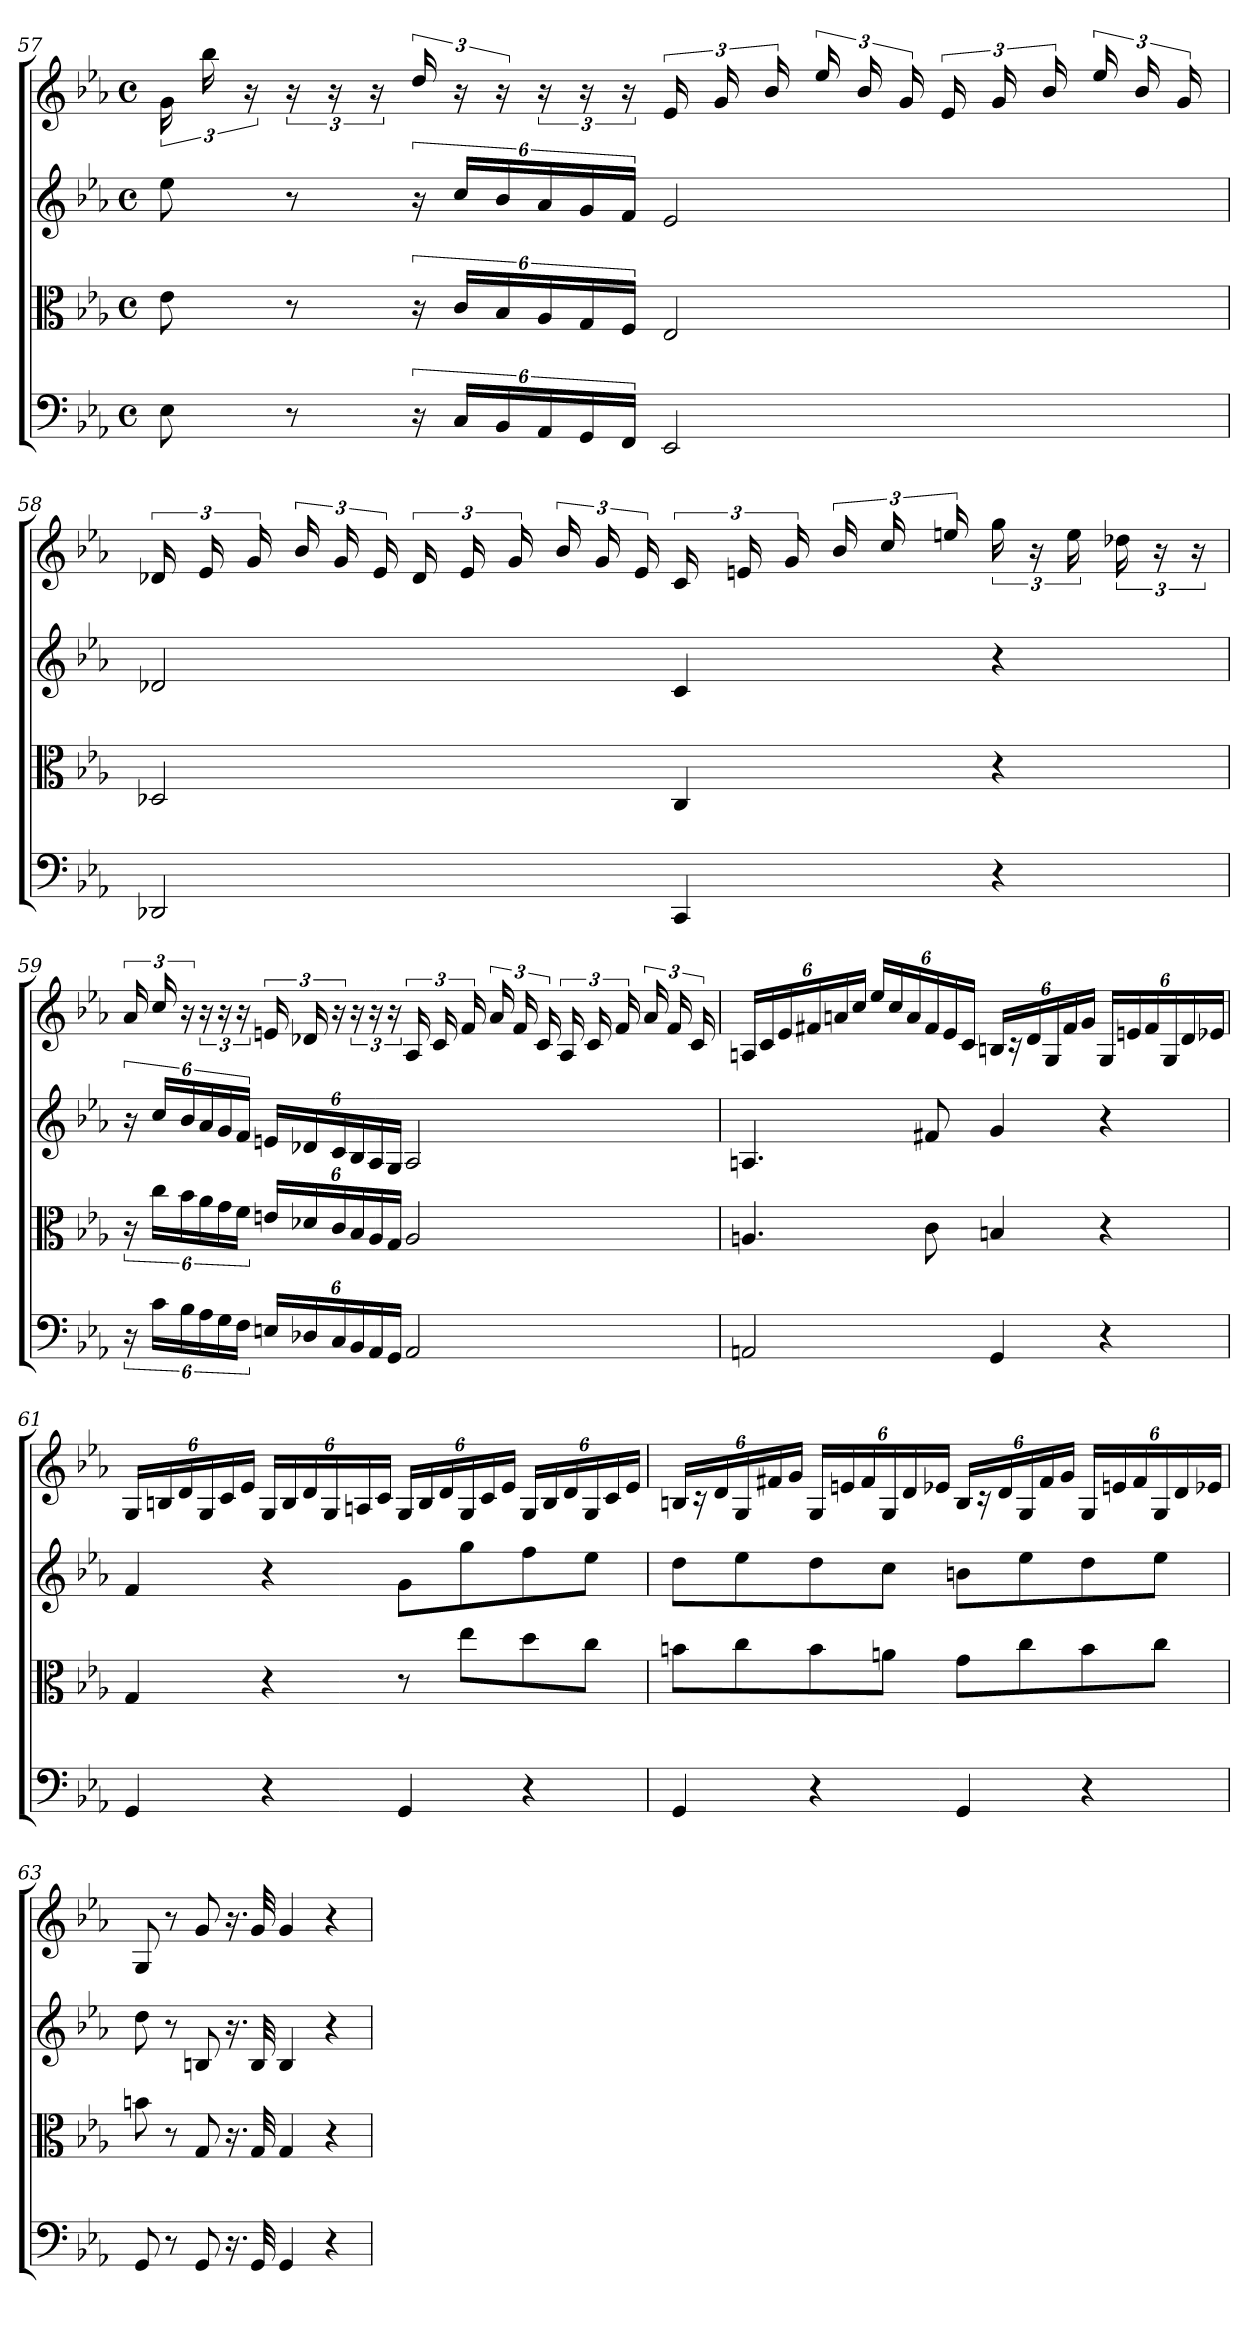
**kern	**kern	**kern	**kern
*part4	*part3	*part2	*part1
*staff4	*staff3	*staff2	*staff1
*clefF4	*clefC3	*clefG2	*clefG2
*k[b-e-a-]	*k[b-e-a-]	*k[b-e-a-]	*k[b-e-a-]
*c:	*c:	*c:	*c:
*M4/4	*M4/4	*M4/4	*M4/4
*met(c)	*met(c)	*met(c)	*met(c)
=57	=57	=57	=57
8E-\	8e-\	8ee-\	24g\
.	.	.	24bb-\
.	.	.	24r
8r	8r	8r	24r
.	.	.	24r
.	.	.	24r
24r	24r	24r	24dd/
24C/LL	24c/LL	24cc/LL	24r
24BB-/	24B-/	24b-/	24r
24AA-/	24A-/	24a-/	24r
24GG/	24G/	24g/	24r
24FF/JJ	24F/JJ	24f/JJ	24r
2EE-/	2E-/	2e-/	24e-/
.	.	.	24g/
.	.	.	24b-/
.	.	.	24ee-/
.	.	.	24b-/
.	.	.	24g/
.	.	.	24e-/
.	.	.	24g/
.	.	.	24b-/
.	.	.	24ee-/
.	.	.	24b-/
.	.	.	24g/
=58	=58	=58	=58
2DD-X/	2D-X/	2d-X/	24d-X/
.	.	.	24e-/
.	.	.	24g/
.	.	.	24b-/
.	.	.	24g/
.	.	.	24e-/
.	.	.	24d-/
.	.	.	24e-/
.	.	.	24g/
.	.	.	24b-/
.	.	.	24g/
.	.	.	24e-/
4CC/	4C/	4c/	24c/
.	.	.	24en/
.	.	.	24g/
.	.	.	24b-/
.	.	.	24cc/
.	.	.	24een/
4r	4r	4r	24gg\
.	.	.	24r
.	.	.	24ee\
.	.	.	24dd-X\
.	.	.	24r
.	.	.	24r
=59	=59	=59	=59
24r	24r	24r	24a-/
24c\LL	24cc\LL	24cc/LL	24cc/
24B-\	24b-\	24b-/	24r
24A-\	24a-\	24a-/	24r
24G\	24g\	24g/	24r
24F\JJ	24f\JJ	24f/JJ	24r
24En/LL	24en/LL	24en/LL	24en/
24D-X/	24d-X/	24d-X/	24d-X/
24C/	24c/	24c/	24r
24BB-/	24B-/	24B-/	24r
24AA-/	24A-/	24A-/	24r
24GG/JJ	24G/JJ	24G/JJ	24r
2AA-/	2A-/	2A-/	24A-/
.	.	.	24c/
.	.	.	24f/
.	.	.	24a-/
.	.	.	24f/
.	.	.	24c/
.	.	.	24A-/
.	.	.	24c/
.	.	.	24f/
.	.	.	24a-/
.	.	.	24f/
.	.	.	24c/
=60	=60	=60	=60
2AAn/	4.An/	4.An/	24An/LL
.	.	.	24c/
.	.	.	24e-/
.	.	.	24f#X/
.	.	.	24an/
.	.	.	24cc/JJ
.	.	.	24ee-/LL
.	.	.	24cc/
.	.	.	24a/
.	8c\	8f#X/	24f#/
.	.	.	24e-/
.	.	.	24c/JJ
4GG/	4Bn/	4g/	24Bn/LL
.	.	.	24r
.	.	.	24d/
.	.	.	24G/
.	.	.	24f#/
.	.	.	24g/JJ
4r	4r	4r	24G/LL
.	.	.	24en/
.	.	.	24f#/
.	.	.	24G/
.	.	.	24d/
.	.	.	24e-X/JJ
=61	=61	=61	=61
4GG/	4G/	4f/	24G/LL
.	.	.	24Bn/
.	.	.	24d/
.	.	.	24G/
.	.	.	24c/
.	.	.	24e-/JJ
4r	4r	4r	24G/LL
.	.	.	24B/
.	.	.	24d/
.	.	.	24G/
.	.	.	24An/
.	.	.	24c/JJ
4GG/	8r	8g\L	24G/LL
.	.	.	24B/
.	.	.	24d/
.	8ee-\L	8gg\	24G/
.	.	.	24c/
.	.	.	24e-/JJ
4r	8dd\	8ff\	24G/LL
.	.	.	24B/
.	.	.	24d/
.	8cc\J	8ee-\J	24G/
.	.	.	24c/
.	.	.	24e-/JJ
=62	=62	=62	=62
4GG/	8bn\L	8dd\L	24Bn/LL
.	.	.	24r
.	.	.	24d/
.	8cc\	8ee-\	24G/
.	.	.	24f#X/
.	.	.	24g/JJ
4r	8b\	8dd\	24G/LL
.	.	.	24en/
.	.	.	24f#/
.	8an\J	8cc\J	24G/
.	.	.	24d/
.	.	.	24e-X/JJ
4GG/	8g\L	8bn\L	24B/LL
.	.	.	24r
.	.	.	24d/
.	8cc\	8ee-\	24G/
.	.	.	24f#/
.	.	.	24g/JJ
4r	8b\	8dd\	24G/LL
.	.	.	24en/
.	.	.	24f#/
.	8cc\J	8ee-\J	24G/
.	.	.	24d/
.	.	.	24e-X/JJ
=63	=63	=63	=63
8GG/	8bn\	8dd\	8G/
8r	8r	8r	8r
8GG/	8G/	8Bn/	8g/
16.r	16.r	16.r	16.r
32GG/	32G/	32B/	32g/
4GG/	4G/	4B/	4g/
4r	4r	4r	4r
=	=	=	=
*-	*-	*-	*-
